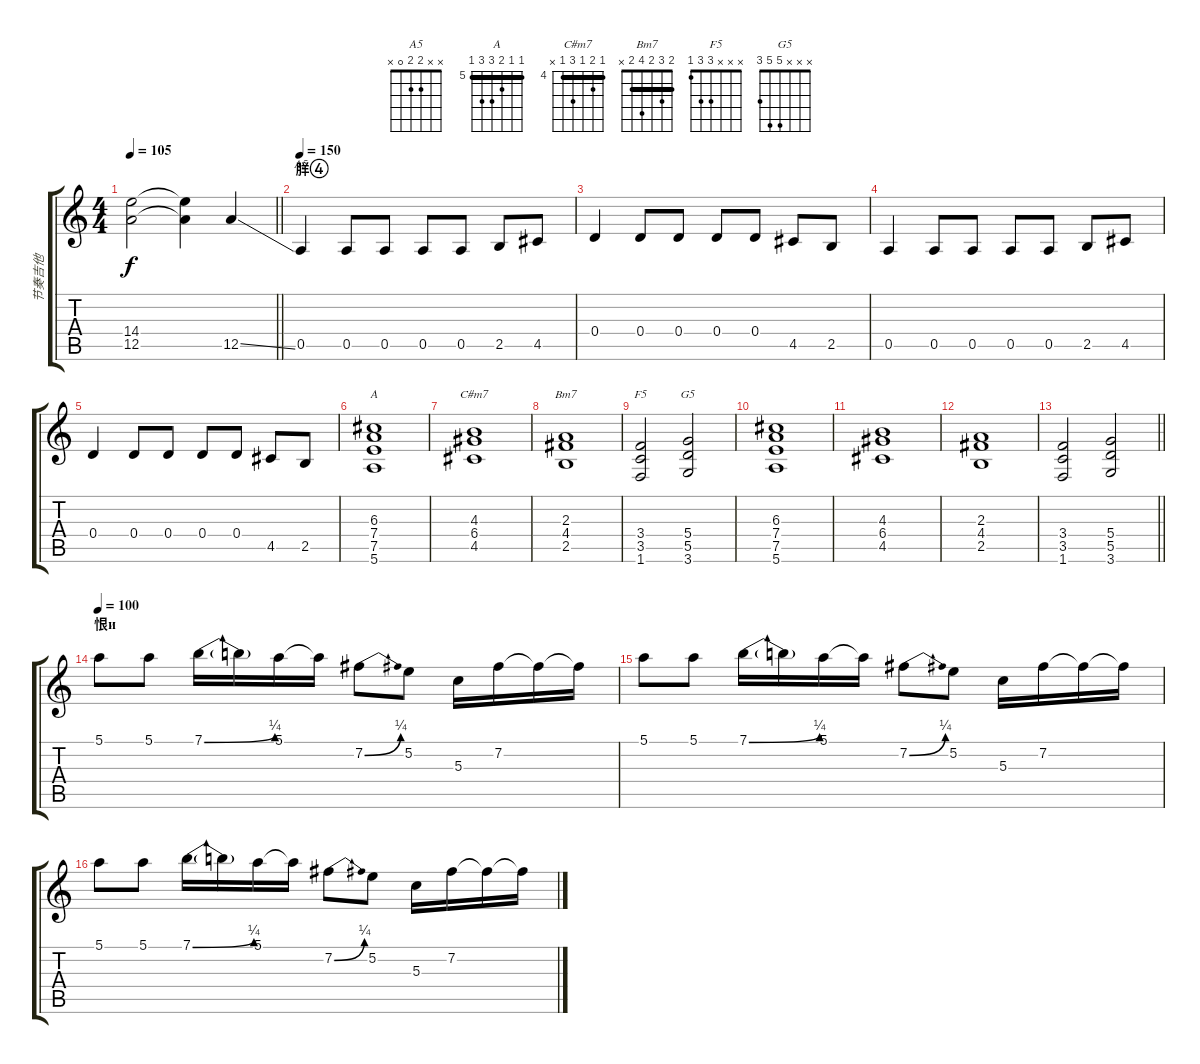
\track ("节奏吉他" "节奏吉他") {instrument distortionguitar}
\staff {score tabs}
\tuning (E4 B3 G3 D3 A2 E2) {hide}
\chord ("A5" x x 2 2 0 x)
\chord ("A" 5 5 6 7 7 5) {firstfret 5 barre 5}
\chord ("C#m7" 4 5 4 6 4 x) {firstfret 4 barre 4}
\chord ("Bm7" 2 3 2 4 2 x) {barre 2}
\chord ("F5" x x x 3 3 1)
\chord ("G5" x x x 5 5 3)
\ts (4 4)
\tempo 105
\clef g2
\barLineRight lightlight
\ks c
(14.4 12.5).2{dy f} (14.4{t} 12.5{t}).4 12.5{ss}.4 |
\section ("" "羘")
\tempo 150
0.5.4{ch "A5"} 0.5.8 0.5.8 0.5.8 0.5.8 2.5.8 4.5.8 |
0.4.4 0.4.8 0.4.8 0.4.8 0.4.8 4.5.8 2.5.8 |
0.5.4 0.5.8 0.5.8 0.5.8 0.5.8 2.5.8 4.5.8 |
0.4.4 0.4.8 0.4.8 0.4.8 0.4.8 4.5.8 2.5.8 |
(6.3 7.4 7.5 5.6).1{ch "A"} |
(4.3 6.4 4.5).1{ch "C#m7"} |
(2.3 4.4 2.5).1{ch "Bm7"} |
(3.4 3.5 1.6).2{ch "F5"} (5.4 5.5 3.6).2{ch "G5"} |
(6.3 7.4 7.5 5.6).1 |
(4.3 6.4 4.5).1 |
(2.3 4.4 2.5).1 |
\barLineRight lightlight
(3.4 3.5 1.6).2 (5.4 5.5 3.6).2 |
\section ("" "恨и")
\tempo 100
5.1.8 5.1.8 7.1{be (bend 0 0 60 1)}.16 7.1{t}.16 5.1.16 5.1{t}.16 7.2{be (bend 0 0 60 1)}.8 5.2.8 5.3.16 7.2.16 7.2{t}.16 7.2{t}.16 |
5.1.8 5.1.8 7.1{be (bend 0 0 60 1)}.16 7.1{t}.16 5.1.16 5.1{t}.16 7.2{be (bend 0 0 60 1)}.8 5.2.8 5.3.16 7.2.16 7.2{t}.16 7.2{t}.16 |
5.1.8 5.1.8 7.1{be (bend 0 0 60 1)}.16 7.1{t}.16 5.1.16 5.1{t}.16 7.2{be (bend 0 0 60 1)}.8 5.2.8 5.3.16 7.2.16 7.2{t}.16 7.2{t}.16
